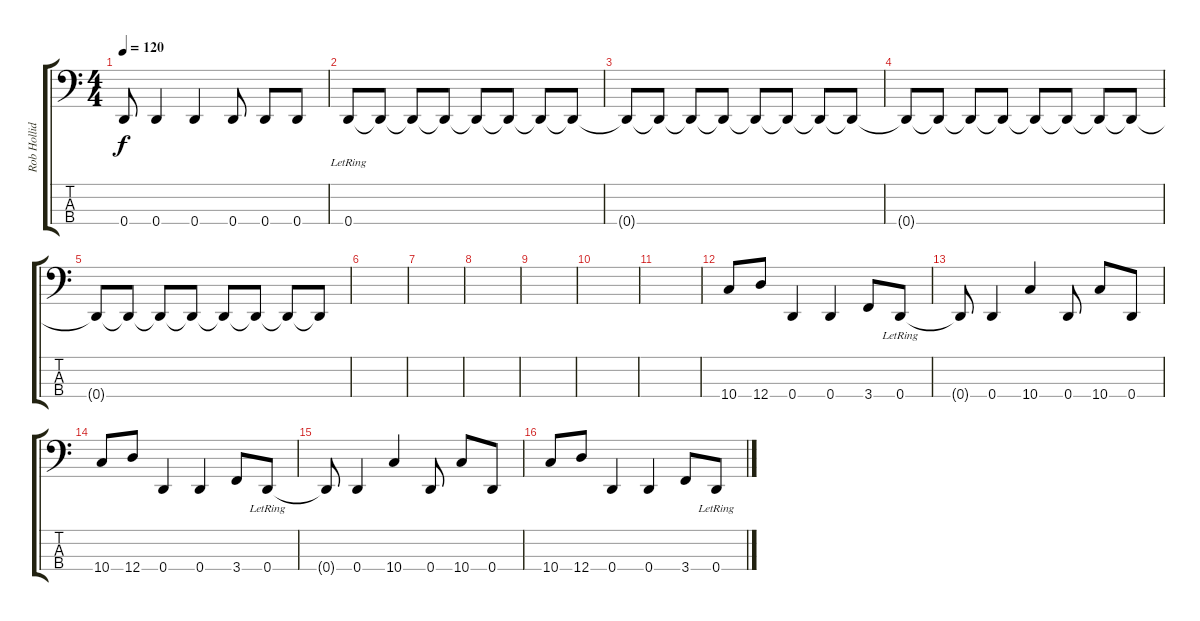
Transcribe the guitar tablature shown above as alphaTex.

\track ("Rob Holliday" "Rob Hollid") {instrument electricbassfinger}
\staff {score tabs}
\tuning (G2 D2 A1 D1) {hide}
\ts (4 4)
\tempo 120
\clef f4
\ks c
0.4{t}.8{dy f} 0.4.4 0.4.4 0.4.8 0.4.8 0.4.8 |
0.4{lr}.8 0.4{t}.8 0.4{t}.8 0.4{t}.8 0.4{t}.8 0.4{t}.8 0.4{t}.8 0.4{t}.8 |
0.4{t}.8 0.4{t}.8 0.4{t}.8 0.4{t}.8 0.4{t}.8 0.4{t}.8 0.4{t}.8 0.4{t}.8 |
0.4{t}.8 0.4{t}.8 0.4{t}.8 0.4{t}.8 0.4{t}.8 0.4{t}.8 0.4{t}.8 0.4{t}.8 |
0.4{t}.8 0.4{t}.8 0.4{t}.8 0.4{t}.8 0.4{t}.8 0.4{t}.8 0.4{t}.8 0.4{t}.8 |
|
|
|
|
|
|
10.4.8 12.4.8 0.4.4 0.4.4 3.4.8 0.4{lr}.8 |
0.4{t}.8 0.4.4 10.4.4 0.4.8 10.4.8 0.4.8 |
10.4.8 12.4.8 0.4.4 0.4.4 3.4.8 0.4{lr}.8 |
0.4{t}.8 0.4.4 10.4.4 0.4.8 10.4.8 0.4.8 |
10.4.8 12.4.8 0.4.4 0.4.4 3.4.8 0.4{lr}.8
